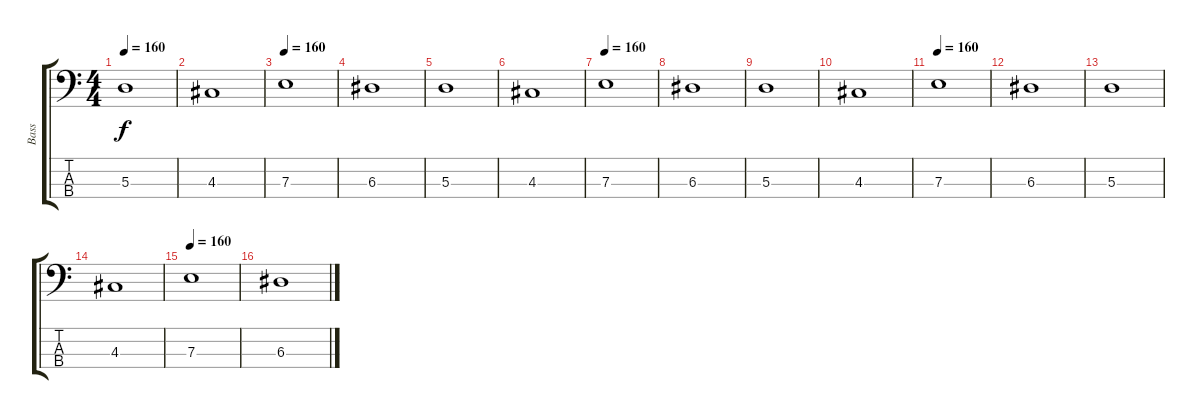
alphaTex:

\track ("Bass" "Bass") {instrument electricbassfinger}
\staff {score tabs}
\tuning (G2 D2 A1 E1) {hide}
\ts (4 4)
\tempo 160
\clef f4
\ks c
5.3.1{dy f} |
4.3.1 |
\tempo 160
7.3.1 |
6.3.1 |
5.3.1 |
4.3.1 |
\tempo 160
7.3.1 |
6.3.1 |
5.3.1 |
4.3.1 |
\tempo 160
7.3.1 |
6.3.1 |
5.3.1 |
4.3.1 |
\tempo 160
7.3.1 |
6.3.1
